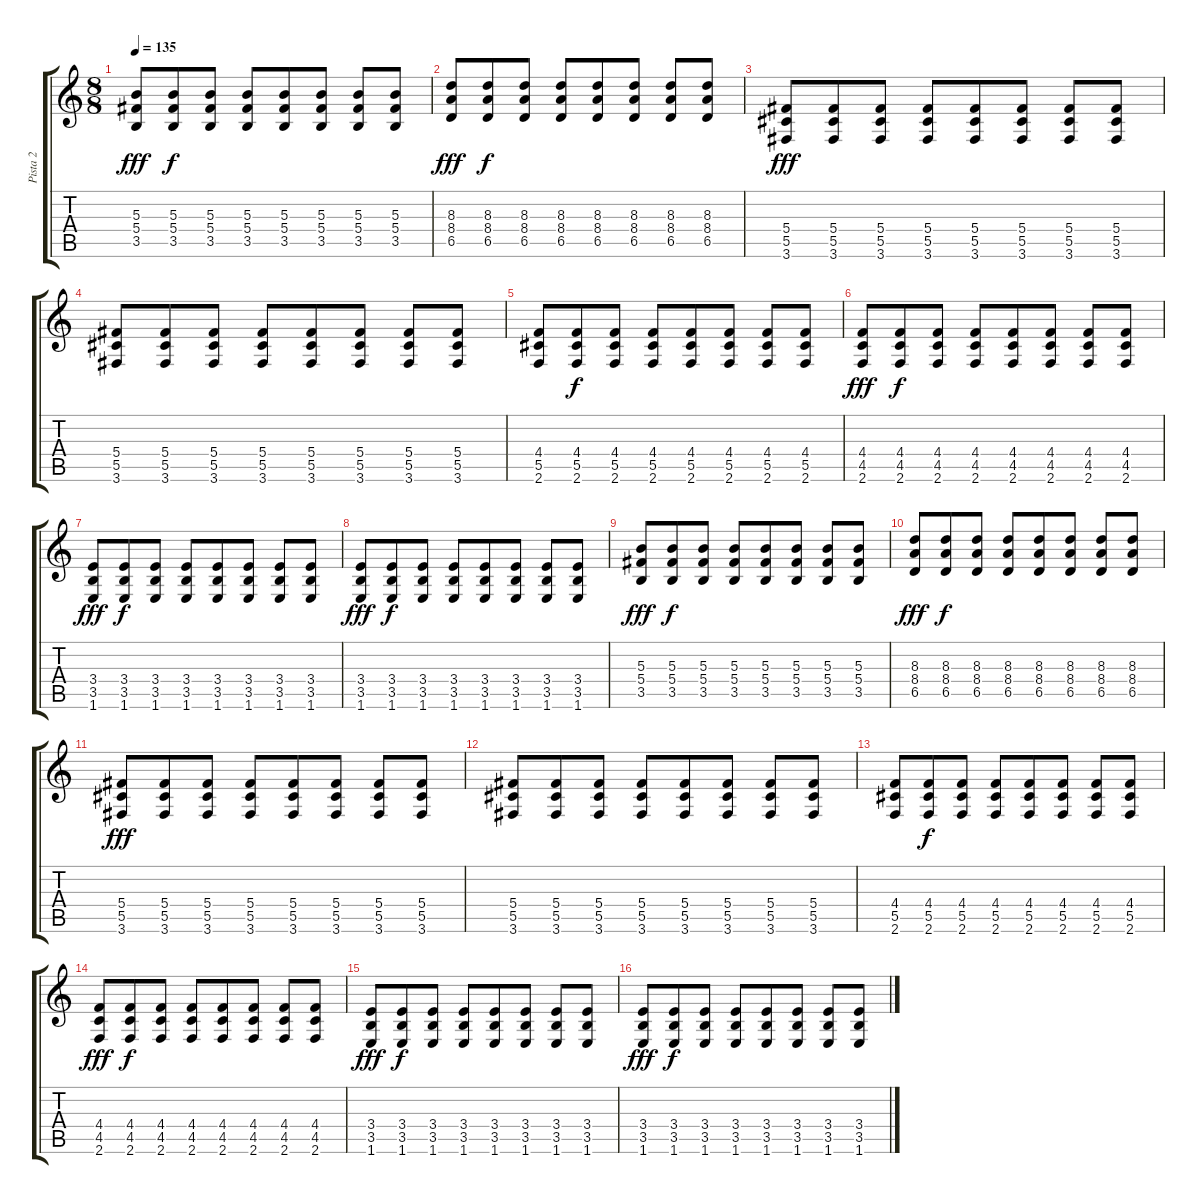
\track ("Pista 2" "Pista 2") {instrument overdrivenguitar}
\staff {score tabs}
\tuning (Eb4 Bb3 Gb3 Db3 Ab2 Eb2) {hide}
\ts (8 8)
\tempo 135
\clef g2
\ks c
(5.3 5.4 3.5).8{dy fff} (5.3 5.4 3.5).8{dy f} (5.3 5.4 3.5).8 (5.3 5.4 3.5).8 (5.3 5.4 3.5).8 (5.3 5.4 3.5).8 (5.3 5.4 3.5).8 (5.3 5.4 3.5).8 |
(8.3 8.4 6.5).8{dy fff} (8.3 8.4 6.5).8{dy f} (8.3 8.4 6.5).8 (8.3 8.4 6.5).8 (8.3 8.4 6.5).8 (8.3 8.4 6.5).8 (8.3 8.4 6.5).8 (8.3 8.4 6.5).8 |
(5.4 5.5 3.6).8{dy fff} (5.4 5.5 3.6).8 (5.4 5.5 3.6).8 (5.4 5.5 3.6).8 (5.4 5.5 3.6).8 (5.4 5.5 3.6).8 (5.4 5.5 3.6).8 (5.4 5.5 3.6).8 |
(5.4 5.5 3.6).8 (5.4 5.5 3.6).8 (5.4 5.5 3.6).8 (5.4 5.5 3.6).8 (5.4 5.5 3.6).8 (5.4 5.5 3.6).8 (5.4 5.5 3.6).8 (5.4 5.5 3.6).8 |
(4.4 5.5 2.6).8 (4.4 5.5 2.6).8{dy f} (4.4 5.5 2.6).8 (4.4 5.5 2.6).8 (4.4 5.5 2.6).8 (4.4 5.5 2.6).8 (4.4 5.5 2.6).8 (4.4 5.5 2.6).8 |
(4.4 4.5 2.6).8{dy fff} (4.4 4.5 2.6).8{dy f} (4.4 4.5 2.6).8 (4.4 4.5 2.6).8 (4.4 4.5 2.6).8 (4.4 4.5 2.6).8 (4.4 4.5 2.6).8 (4.4 4.5 2.6).8 |
(3.4 3.5 1.6).8{dy fff} (3.4 3.5 1.6).8{dy f} (3.4 3.5 1.6).8 (3.4 3.5 1.6).8 (3.4 3.5 1.6).8 (3.4 3.5 1.6).8 (3.4 3.5 1.6).8 (3.4 3.5 1.6).8 |
(3.4 3.5 1.6).8{dy fff} (3.4 3.5 1.6).8{dy f} (3.4 3.5 1.6).8 (3.4 3.5 1.6).8 (3.4 3.5 1.6).8 (3.4 3.5 1.6).8 (3.4 3.5 1.6).8 (3.4 3.5 1.6).8 |
(5.3 5.4 3.5).8{dy fff} (5.3 5.4 3.5).8{dy f} (5.3 5.4 3.5).8 (5.3 5.4 3.5).8 (5.3 5.4 3.5).8 (5.3 5.4 3.5).8 (5.3 5.4 3.5).8 (5.3 5.4 3.5).8 |
(8.3 8.4 6.5).8{dy fff} (8.3 8.4 6.5).8{dy f} (8.3 8.4 6.5).8 (8.3 8.4 6.5).8 (8.3 8.4 6.5).8 (8.3 8.4 6.5).8 (8.3 8.4 6.5).8 (8.3 8.4 6.5).8 |
(5.4 5.5 3.6).8{dy fff} (5.4 5.5 3.6).8 (5.4 5.5 3.6).8 (5.4 5.5 3.6).8 (5.4 5.5 3.6).8 (5.4 5.5 3.6).8 (5.4 5.5 3.6).8 (5.4 5.5 3.6).8 |
(5.4 5.5 3.6).8 (5.4 5.5 3.6).8 (5.4 5.5 3.6).8 (5.4 5.5 3.6).8 (5.4 5.5 3.6).8 (5.4 5.5 3.6).8 (5.4 5.5 3.6).8 (5.4 5.5 3.6).8 |
(4.4 5.5 2.6).8 (4.4 5.5 2.6).8{dy f} (4.4 5.5 2.6).8 (4.4 5.5 2.6).8 (4.4 5.5 2.6).8 (4.4 5.5 2.6).8 (4.4 5.5 2.6).8 (4.4 5.5 2.6).8 |
(4.4 4.5 2.6).8{dy fff} (4.4 4.5 2.6).8{dy f} (4.4 4.5 2.6).8 (4.4 4.5 2.6).8 (4.4 4.5 2.6).8 (4.4 4.5 2.6).8 (4.4 4.5 2.6).8 (4.4 4.5 2.6).8 |
(3.4 3.5 1.6).8{dy fff} (3.4 3.5 1.6).8{dy f} (3.4 3.5 1.6).8 (3.4 3.5 1.6).8 (3.4 3.5 1.6).8 (3.4 3.5 1.6).8 (3.4 3.5 1.6).8 (3.4 3.5 1.6).8 |
(3.4 3.5 1.6).8{dy fff} (3.4 3.5 1.6).8{dy f} (3.4 3.5 1.6).8 (3.4 3.5 1.6).8 (3.4 3.5 1.6).8 (3.4 3.5 1.6).8 (3.4 3.5 1.6).8 (3.4 3.5 1.6).8
